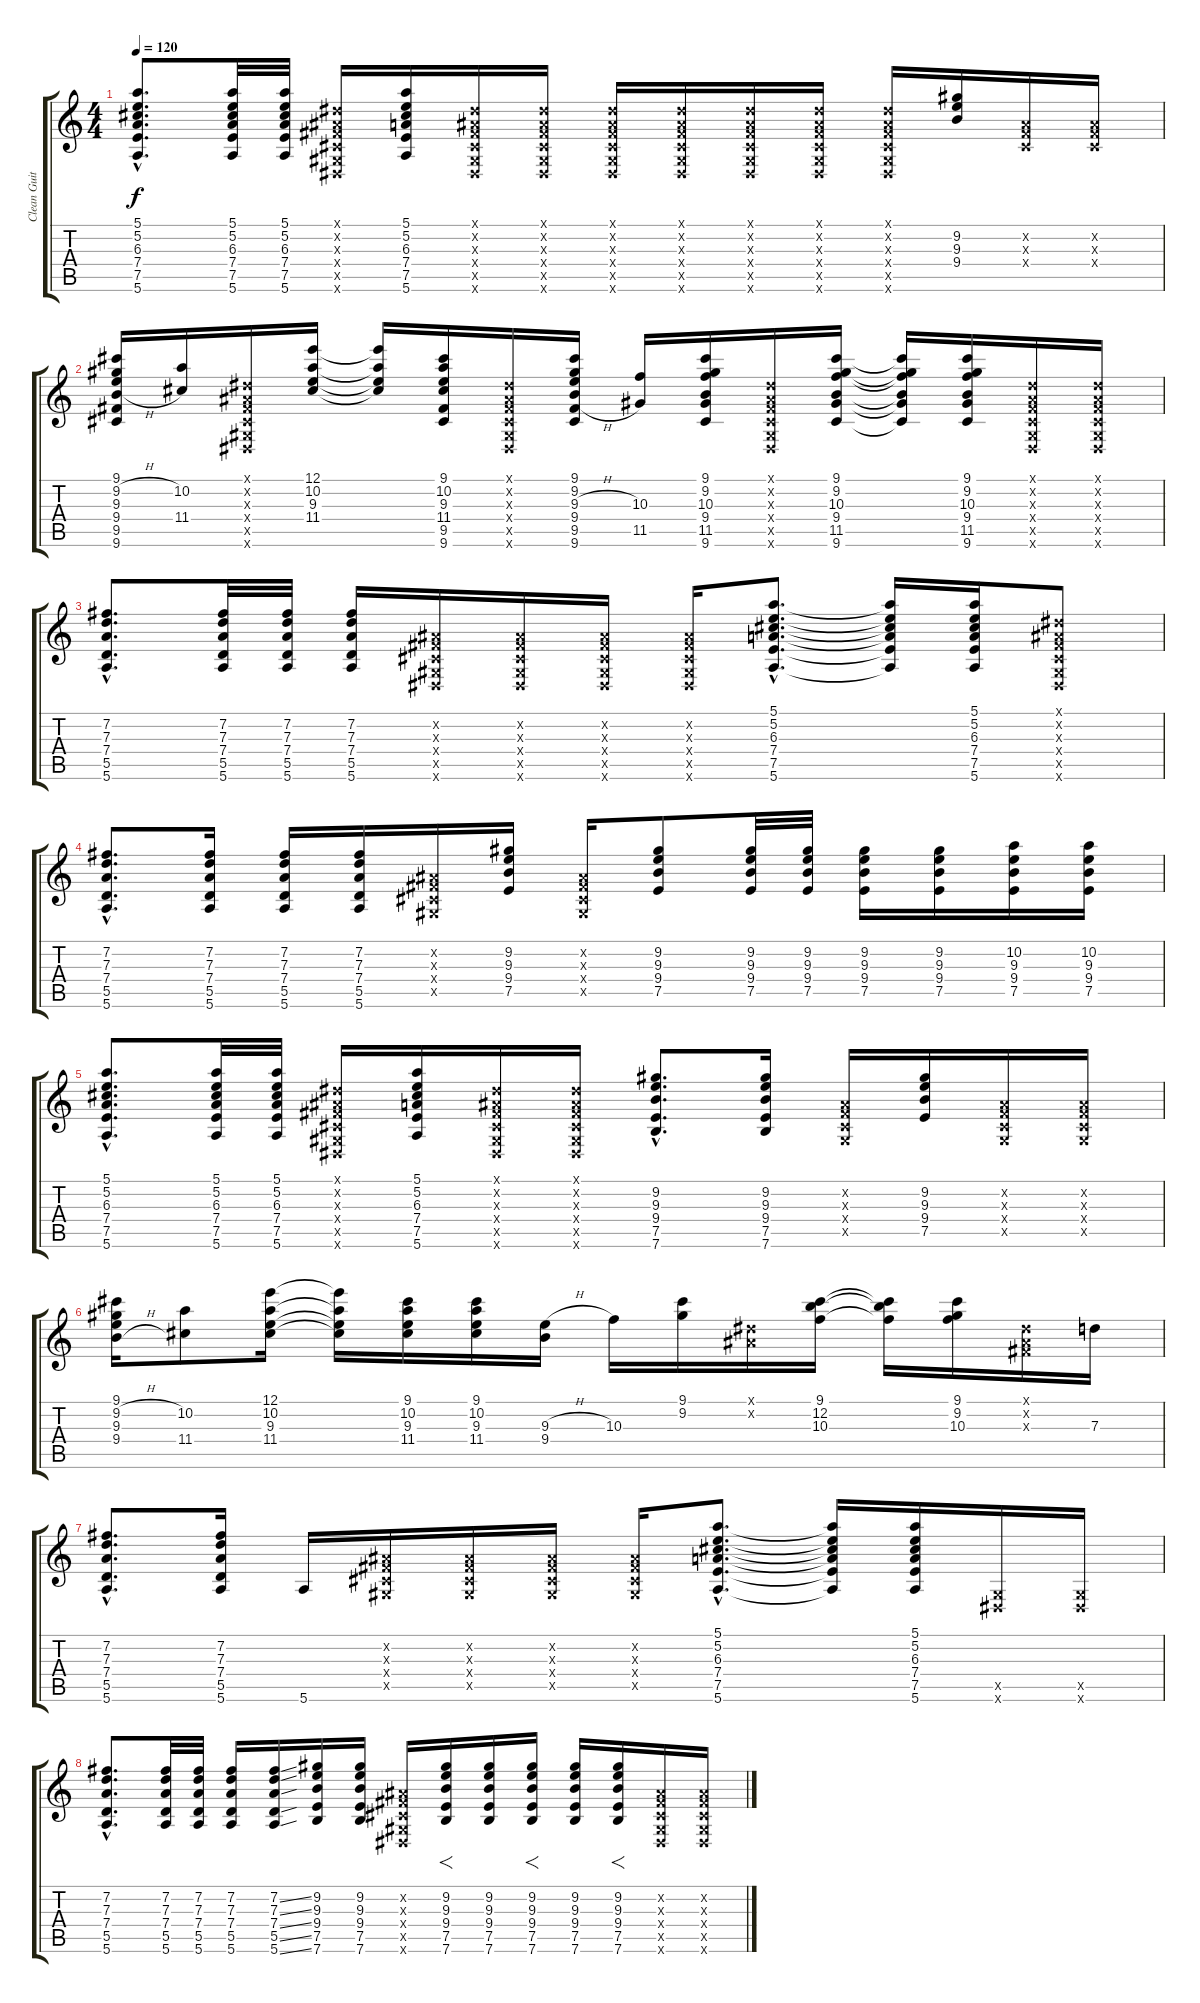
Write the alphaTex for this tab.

\track ("Clean Guitar(1)" "Clean Guit") {instrument electricguitarclean}
\staff {score tabs}
\tuning (E4 B3 G3 D3 A2 E2) {hide}
\ts (4 4)
\tempo 120
\clef g2
\ks c
(5.1{hac} 5.2{hac} 6.3{hac} 7.4{hac} 7.5{hac} 5.6{hac}).8{d dy f} (5.1 5.2 6.3 7.4 7.5 5.6).32 (5.1 5.2 6.3 7.4 7.5 5.6).32 (-1.1{x} -1.2{x} -1.3{x} -1.4{x} -1.5{x} -1.6{x}).16 (5.1 5.2 6.3 7.4 7.5 5.6).16 (-1.1{x} -1.2{x} -1.3{x} -1.4{x} -1.5{x} -1.6{x}).16 (-1.1{x} -1.2{x} -1.3{x} -1.4{x} -1.5{x} -1.6{x}).16 (-1.1{x} -1.2{x} -1.3{x} -1.4{x} -1.5{x} -1.6{x}).16 (-1.1{x} -1.2{x} -1.3{x} -1.4{x} -1.5{x} -1.6{x}).16 (-1.1{x} -1.2{x} -1.3{x} -1.4{x} -1.5{x} -1.6{x}).16 (-1.1{x} -1.2{x} -1.3{x} -1.4{x} -1.5{x} -1.6{x}).16 (-1.1{x} -1.2{x} -1.3{x} -1.4{x} -1.5{x} -1.6{x}).16 (9.2 9.3 9.4).16 (-1.2{x} -1.3{x} -1.4{x}).16 (-1.2{x} -1.3{x} -1.4{x}).16 |
(9.1 9.2{h} 9.3 9.4{h} 9.5 9.6).16 (10.2 11.4).16 (-1.1{x} -1.2{x} -1.3{x} -1.4{x} -1.5{x} -1.6{x}).16 (12.1 10.2 9.3 11.4).16 (12.1{t} 10.2{t} 9.3{t} 11.4{t}).16 (9.1 10.2 9.3 11.4 9.5 9.6).16 (-1.1{x} -1.2{x} -1.3{x} -1.4{x} -1.5{x} -1.6{x}).16 (9.1 9.2 9.3{h} 9.4 9.5{h} 9.6).16 (10.3 11.5).16 (9.1 9.2 10.3 9.4 11.5 9.6).16 (-1.1{x} -1.2{x} -1.3{x} -1.4{x} -1.5{x} -1.6{x}).16 (9.1 9.2 10.3 9.4 11.5 9.6).16 (9.1{t} 9.2{t} 10.3{t} 9.4{t} 11.5{t} 9.6{t}).16 (9.1 9.2 10.3 9.4 11.5 9.6).16 (-1.1{x} -1.2{x} -1.3{x} -1.4{x} -1.5{x} -1.6{x}).16 (-1.1{x} -1.2{x} -1.3{x} -1.4{x} -1.5{x} -1.6{x}).16 |
(7.2{hac} 7.3{hac} 7.4{hac} 5.5{hac} 5.6{hac}).8{d} (7.2 7.3 7.4 5.5 5.6).32 (7.2 7.3 7.4 5.5 5.6).32 (7.2 7.3 7.4 5.5 5.6).16 (-1.2{x} -1.3{x} -1.4{x} -1.5{x} -1.6{x}).16 (-1.2{x} -1.3{x} -1.4{x} -1.5{x} -1.6{x}).16 (-1.2{x} -1.3{x} -1.4{x} -1.5{x} -1.6{x}).16 (-1.2{x} -1.3{x} -1.4{x} -1.5{x} -1.6{x}).16 (5.1{hac} 5.2{hac} 6.3{hac} 7.4{hac} 7.5{hac} 5.6{hac}).8{d} (5.1{t} 5.2{t} 6.3{t} 7.4{t} 7.5{t} 5.6{t}).16 (5.1 5.2 6.3 7.4 7.5 5.6).16 (-1.1{x} -1.2{x} -1.3{x} -1.4{x} -1.5{x} -1.6{x}).8 |
(7.2{hac} 7.3{hac} 7.4{hac} 5.5{hac} 5.6{hac}).8{d} (7.2 7.3 7.4 5.5 5.6).16 (7.2 7.3 7.4 5.5 5.6).16 (7.2 7.3 7.4 5.5 5.6).16 (-1.2{x} -1.3{x} -1.4{x} -1.5{x}).16 (9.2 9.3 9.4 7.5).16 (-1.2{x} -1.3{x} -1.4{x} -1.5{x}).16 (9.2 9.3 9.4 7.5).8 (9.2 9.3 9.4 7.5).32 (9.2 9.3 9.4 7.5).32 (9.2 9.3 9.4 7.5).16 (9.2 9.3 9.4 7.5).16 (10.2 9.3 9.4 7.5).16 (10.2 9.3 9.4 7.5).16 |
(5.1{hac} 5.2{hac} 6.3{hac} 7.4{hac} 7.5{hac} 5.6{hac}).8{d} (5.1 5.2 6.3 7.4 7.5 5.6).32 (5.1 5.2 6.3 7.4 7.5 5.6).32 (-1.1{x} -1.2{x} -1.3{x} -1.4{x} -1.5{x} -1.6{x}).16 (5.1 5.2 6.3 7.4 7.5 5.6).16 (-1.1{x} -1.2{x} -1.3{x} -1.4{x} -1.5{x} -1.6{x}).16 (-1.1{x} -1.2{x} -1.3{x} -1.4{x} -1.5{x} -1.6{x}).16 (9.2{hac} 9.3{hac} 9.4{hac} 7.5{hac} 7.6{hac}).8{d} (9.2 9.3 9.4 7.5 7.6).16 (-1.2{x} -1.3{x} -1.4{x} -1.5{x}).16 (9.2 9.3 9.4 7.5).16 (-1.2{x} -1.3{x} -1.4{x} -1.5{x}).16 (-1.2{x} -1.3{x} -1.4{x} -1.5{x}).16 |
(9.1 9.2{h} 9.3 9.4{h}).16 (10.2 11.4).8 (12.1 10.2 9.3 11.4).16 (12.1{t} 10.2{t} 9.3{t} 11.4{t}).16 (9.1 10.2 9.3 11.4).16 (9.1 10.2 9.3 11.4).16 (9.3{h} 9.4).16 10.3.16 (9.1 9.2).16 (-1.1{x} -1.2{x}).16 (9.1 12.2 10.3).16 (9.1{t} 12.2{t} 10.3{t}).16 (9.1 9.2 10.3).16 (-1.1{x} -1.2{x} -1.3{x}).16 7.3.16 |
(7.2{hac} 7.3{hac} 7.4{hac} 5.5{hac} 5.6{hac}).8{d} (7.2 7.3 7.4 5.5 5.6).16 5.6.16 (-1.2{x} -1.3{x} -1.4{x} -1.5{x}).16 (-1.2{x} -1.3{x} -1.4{x} -1.5{x}).16 (-1.2{x} -1.3{x} -1.4{x} -1.5{x}).16 (-1.2{x} -1.3{x} -1.4{x} -1.5{x}).16 (5.1{hac} 5.2{hac} 6.3{hac} 7.4{hac} 7.5{hac} 5.6{hac}).8{d} (5.1{t} 5.2{t} 6.3{t} 7.4{t} 7.5{t} 5.6{t}).16 (5.1 5.2 6.3 7.4 7.5 5.6).16 (-1.5{x} -1.6{x}).16 (-1.5{x} -1.6{x}).16 |
(7.2{hac} 7.3{hac} 7.4{hac} 5.5{hac} 5.6{hac}).8{d} (7.2 7.3 7.4 5.5 5.6).32 (7.2 7.3 7.4 5.5 5.6).32 (7.2 7.3 7.4 5.5 5.6).16 (7.2{ss} 7.3{ss} 7.4{ss} 5.5{ss} 5.6{ss}).16 (9.2 9.3 9.4 7.5 7.6).16 (9.2 9.3 9.4 7.5 7.6).16 (-1.2{x} -1.3{x} -1.4{x} -1.5{x} -1.6{x}).16 (9.2 9.3 9.4 7.5 7.6).16{f} (9.2 9.3 9.4 7.5 7.6).16 (9.2 9.3 9.4 7.5 7.6).16{f} (9.2 9.3 9.4 7.5 7.6).16 (9.2 9.3 9.4 7.5 7.6).16{f} (-1.2{x} -1.3{x} -1.4{x} -1.5{x} -1.6{x}).16 (-1.2{x} -1.3{x} -1.4{x} -1.5{x} -1.6{x}).16
